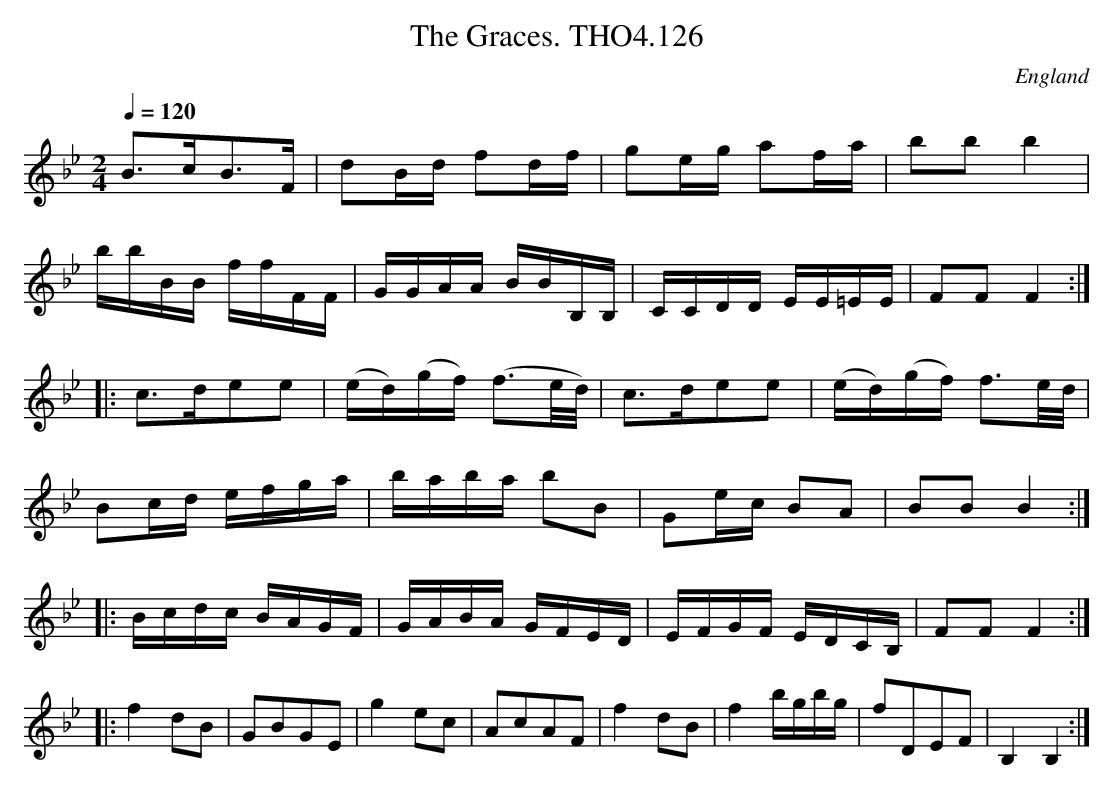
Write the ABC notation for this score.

X:1
T:Graces. THO4.126, The
O:England
M:2/4
L:1/16
Q:1/4=120
K:Bb major
B2>c2B2>F2|d2Bd f2df|g2eg a2fa|b2b2 b4|
bbBB ffFF|GGAA BBB,B,|CCDD EE=EE|F2F2 F4:|
|:c2>d2e2e2|(ed)(gf) (f3e/d/)|c2>d2e2e2|(ed)(gf) f3e/d/|
B2cd efga|baba b2B2|G2ec B2A2|B2B2B4:|
|:Bcdc BAGF|GABA GFED|EFGF EDCB,|F2F2F4:|
L:1/8
|:f2 dB|GBGE|g2 ec|AcAF|f2 dB|f2 b/g/b/g/|fDEF|B,2B,2:|
